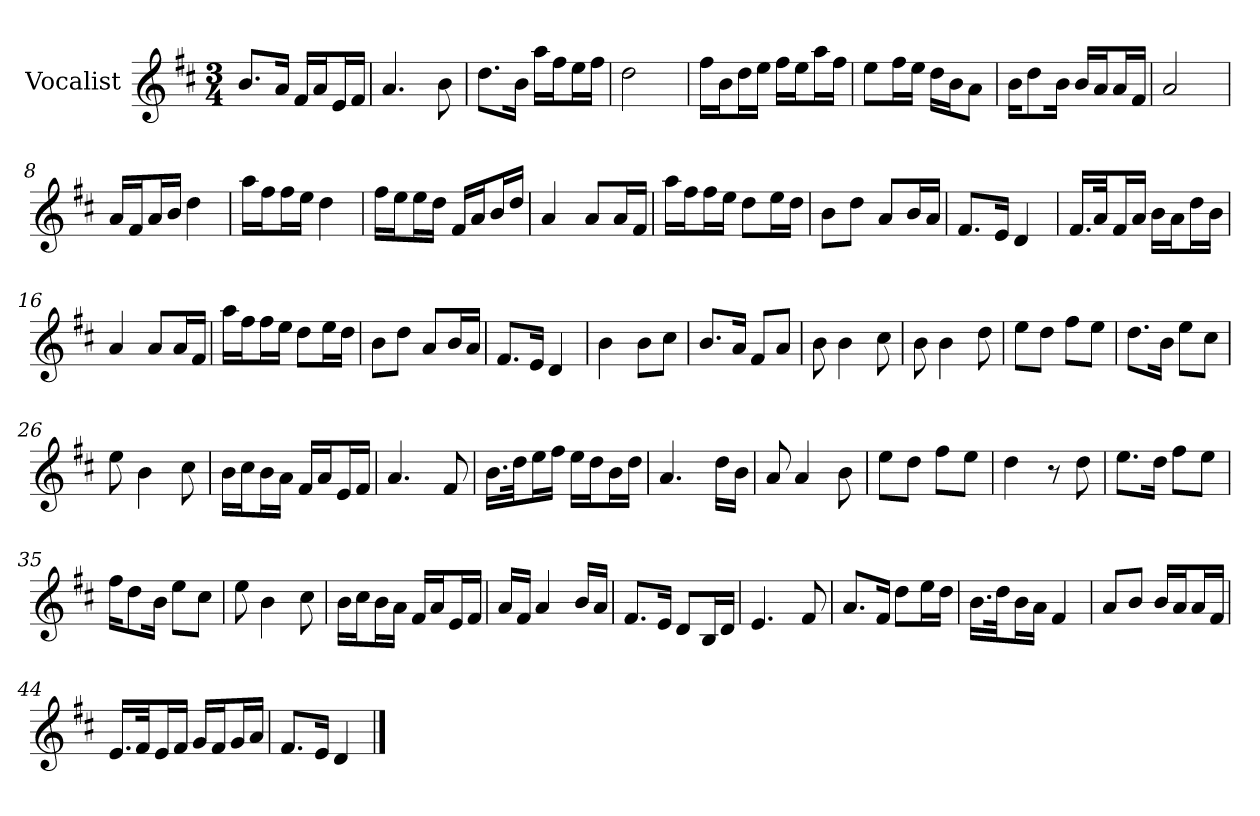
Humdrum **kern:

**kern
*part1
*staff1
*I"Vocalist
*k[f#c#]
*D:
*M3/4
=
8.bL
16aJk
16f#LL
16aJ
16eL
16f#JJ
=1
4.a
8b
=2
8.ddL
16bJk
16aaLL
16ff#J
16eeL
16ff#JJ
=3
2dd
=4
16ff#LL
16bJ
16ddL
16eeJJ
16ff#LL
16eeJ
16aaL
16ff#JJ
=5
8eeL
16ff#L
16eeJJ
16ddLL
16bJ
8aJ
=6
16bKL
8dd
16bJk
16bLL
16aJ
16aL
16f#JJ
=7
2a
=8
16aLL
16f#J
16aL
16bJJ
4dd
=9
16aaLL
16ff#J
16ff#L
16eeJJ
4dd
=10
16ff#LL
16eeJ
16eeL
16ddJJ
16f#LL
16aJ
16bL
16ddJJ
=11
4a
8aL
16aL
16f#JJ
=12
16aaLL
16ff#J
16ff#L
16eeJJ
8ddL
16eeL
16ddJJ
=13
8bL
8ddJ
8aL
16bL
16aJJ
=14
8.f#L
16eJk
4d
=15
16.f#LL
32aJk
16f#L
16aJJ
16bLL
16aJ
16ddL
16bJJ
=16
4a
8aL
16aL
16f#JJ
=17
16aaLL
16ff#J
16ff#L
16eeJJ
8ddL
16eeL
16ddJJ
=18
8bL
8ddJ
8aL
16bL
16aJJ
=19
8.f#L
16eJk
4d
=20
4b
8bL
8cc#J
=21
8.bL
16aJk
8f#L
8aJ
=22
8b
4b
8cc#
=23
8b
4b
8dd
=24
8eeL
8ddJ
8ff#L
8eeJ
=25
8.ddL
16bJk
8eeL
8cc#J
=26
8ee
4b
8cc#
=27
16bLL
16cc#J
16bL
16aJJ
16f#LL
16aJ
16eL
16f#JJ
=28
4.a
8f#
=29
16.bLL
32ddJk
16eeL
16ff#JJ
16eeLL
16ddJ
16bL
16ddJJ
=30
4.a
16ddLL
16bJJ
=31
8a
4a
8b
=32
8eeL
8ddJ
8ff#L
8eeJ
=33
4dd
8r
8dd
=34
8.eeL
16ddJk
8ff#L
8eeJ
=35
16ff#KL
8dd
16bJk
8eeL
8cc#J
=36
8ee
4b
8cc#
=37
16bLL
16cc#J
16bL
16aJJ
16f#LL
16aJ
16eL
16f#JJ
=38
16aLL
16f#JJ
4a
16bLL
16aJJ
=39
8.f#L
16eJk
8dL
16BL
16dJJ
=40
4.e
8f#
=41
8.aL
16f#Jk
8ddL
16eeL
16ddJJ
=42
16.bLL
32ddJk
16bL
16aJJ
4f#
=43
8aL
8bJ
16bLL
16aJ
16aL
16f#JJ
=44
16.eLL
32f#Jk
16eL
16f#JJ
16gLL
16f#J
16gL
16aJJ
=45
8.f#L
16eJk
4d
==
*-
